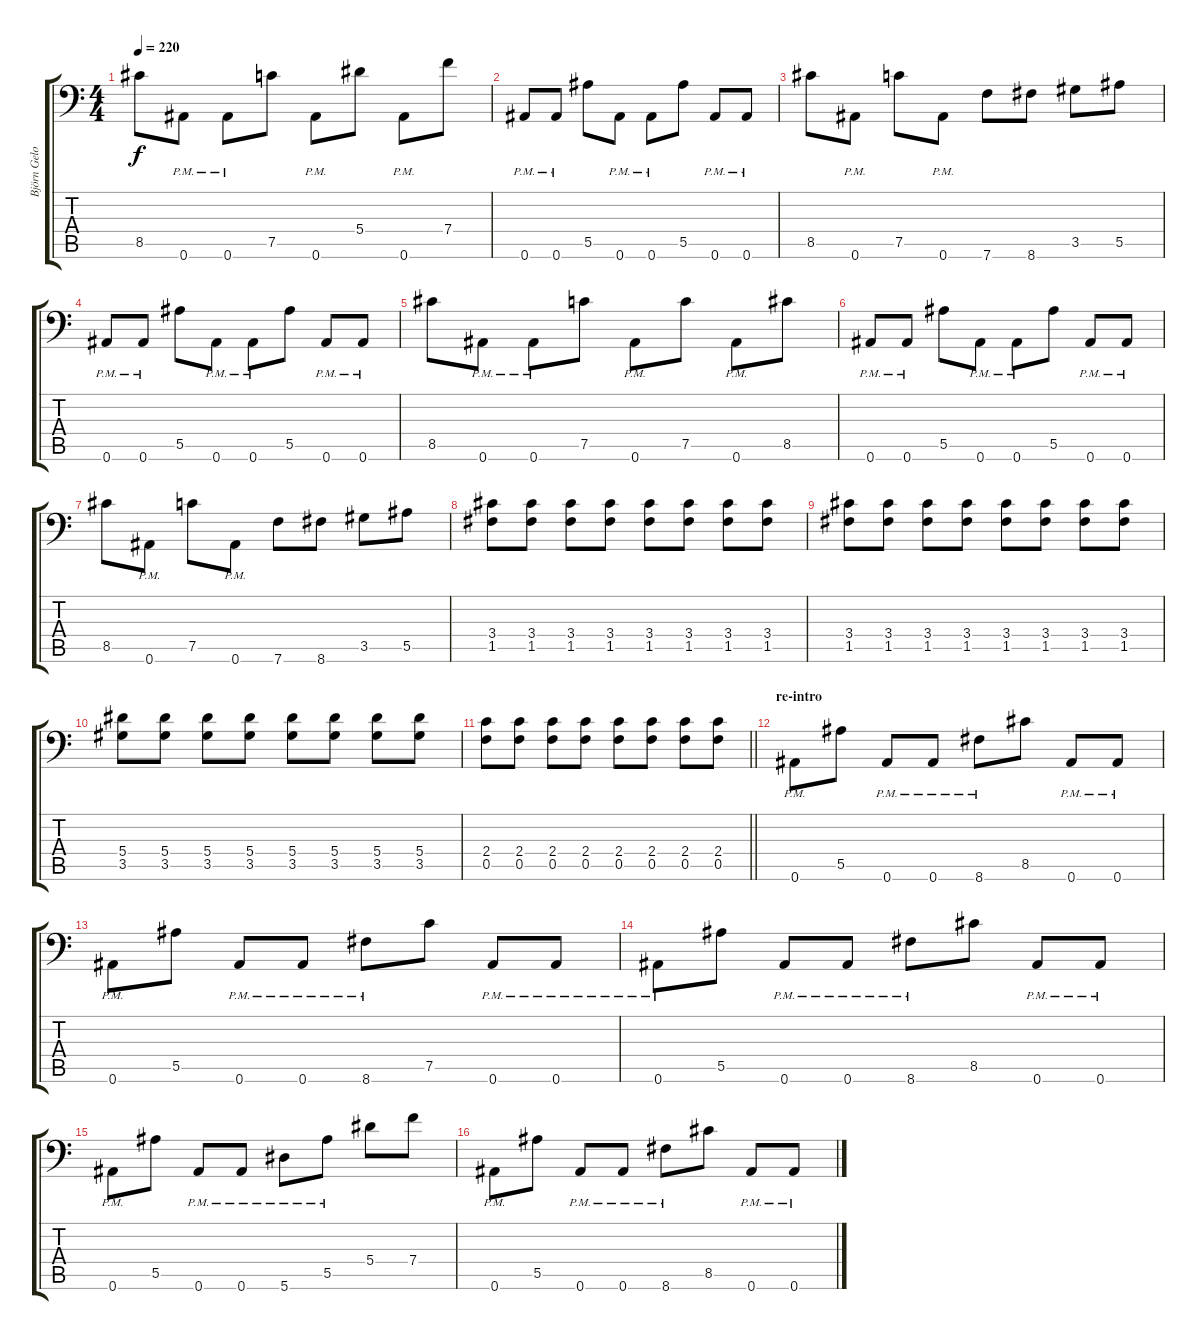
\track ("Björn Gelotte" "Björn Gelo") {instrument distortionguitar}
\staff {score tabs}
\tuning (C4 G3 Eb3 Bb2 F2 Bb1) {hide}
\ts (4 4)
\tempo 220
\clef f4
\ks c
8.5.8{dy f} 0.6{pm}.8 0.6{pm}.8 7.5.8 0.6{pm}.8 5.4.8 0.6{pm}.8 7.4.8 |
0.6{pm}.8 0.6{pm}.8 5.5.8 0.6{pm}.8 0.6{pm}.8 5.5.8 0.6{pm}.8 0.6{pm}.8 |
8.5.8 0.6{pm}.8 7.5.8 0.6{pm}.8 7.6.8 8.6.8 3.5.8 5.5.8 |
0.6{pm}.8 0.6{pm}.8 5.5.8 0.6{pm}.8 0.6{pm}.8 5.5.8 0.6{pm}.8 0.6{pm}.8 |
8.5.8 0.6{pm}.8 0.6{pm}.8 7.5.8 0.6{pm}.8 7.5.8 0.6{pm}.8 8.5.8 |
0.6{pm}.8 0.6{pm}.8 5.5.8 0.6{pm}.8 0.6{pm}.8 5.5.8 0.6{pm}.8 0.6{pm}.8 |
8.5.8 0.6{pm}.8 7.5.8 0.6{pm}.8 7.6.8 8.6.8 3.5.8 5.5.8 |
(3.4 1.5).8 (3.4 1.5).8 (3.4 1.5).8 (3.4 1.5).8 (3.4 1.5).8 (3.4 1.5).8 (3.4 1.5).8 (3.4 1.5).8 |
(3.4 1.5).8 (3.4 1.5).8 (3.4 1.5).8 (3.4 1.5).8 (3.4 1.5).8 (3.4 1.5).8 (3.4 1.5).8 (3.4 1.5).8 |
(5.4 3.5).8 (5.4 3.5).8 (5.4 3.5).8 (5.4 3.5).8 (5.4 3.5).8 (5.4 3.5).8 (5.4 3.5).8 (5.4 3.5).8 |
\barLineRight lightlight
(2.4 0.5).8 (2.4 0.5).8 (2.4 0.5).8 (2.4 0.5).8 (2.4 0.5).8 (2.4 0.5).8 (2.4 0.5).8 (2.4 0.5).8 |
\section ("" "re-intro")
0.6{pm}.8 5.5.8 0.6{pm}.8 0.6{pm}.8 8.6{pm}.8 8.5.8 0.6{pm}.8 0.6{pm}.8 |
0.6{pm}.8 5.5.8 0.6{pm}.8 0.6{pm}.8 8.6{pm}.8 7.5.8 0.6{pm}.8 0.6{pm}.8 |
0.6{pm}.8 5.5.8 0.6{pm}.8 0.6{pm}.8 8.6{pm}.8 8.5.8 0.6{pm}.8 0.6{pm}.8 |
0.6{pm}.8 5.5.8 0.6{pm}.8 0.6{pm}.8 5.6{pm}.8 5.5{pm}.8 5.4.8 7.4.8 |
0.6{pm}.8 5.5.8 0.6{pm}.8 0.6{pm}.8 8.6{pm}.8 8.5.8 0.6{pm}.8 0.6{pm}.8
